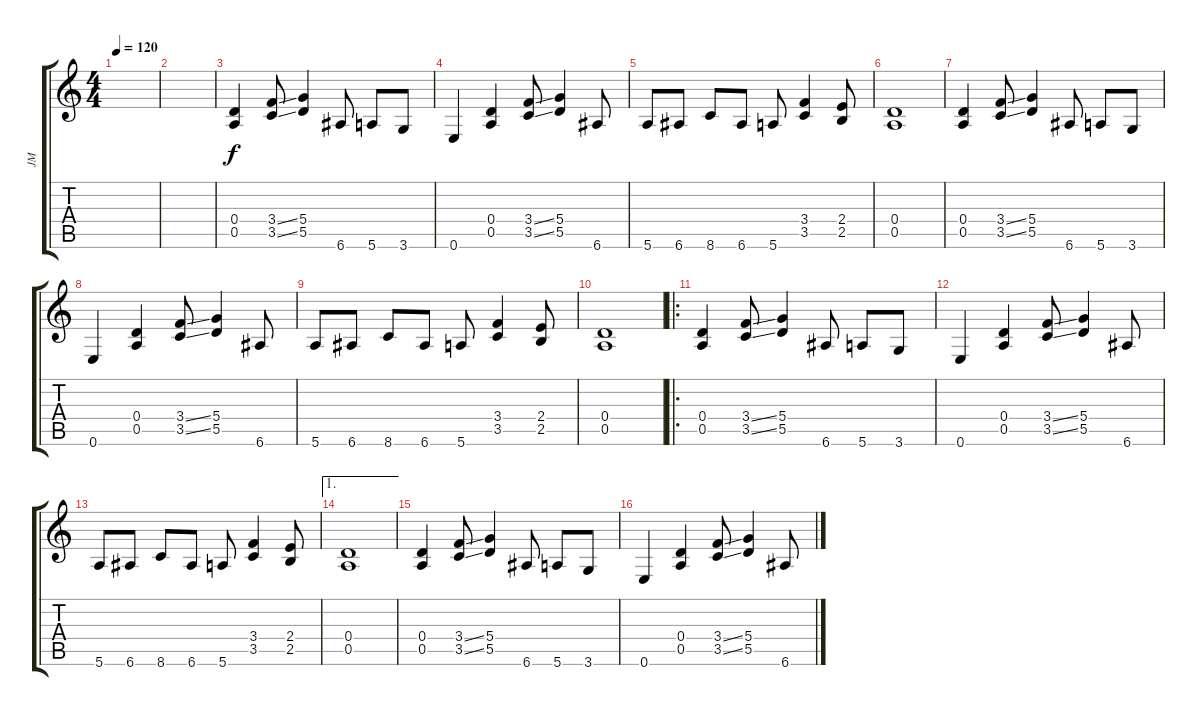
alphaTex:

\track ("JM" "JM") {instrument distortionguitar}
\staff {score tabs}
\tuning (E4 B3 G3 D3 A2 E2) {hide}
\ts (4 4)
\tempo 120
\clef g2
\ks c
|
|
(0.4 0.5).4 (3.4{ss} 3.5{ss}).8 (5.4 5.5).4 6.6.8 5.6.8 3.6.8 |
0.6.4 (0.4 0.5).4 (3.4{ss} 3.5{ss}).8 (5.4 5.5).4 6.6.8 |
5.6.8 6.6.8 8.6.8 6.6.8 5.6.8 (3.4 3.5).4 (2.4 2.5).8 |
(0.4 0.5).1 |
(0.4 0.5).4 (3.4{ss} 3.5{ss}).8 (5.4 5.5).4 6.6.8 5.6.8 3.6.8 |
0.6.4 (0.4 0.5).4 (3.4{ss} 3.5{ss}).8 (5.4 5.5).4 6.6.8 |
5.6.8 6.6.8 8.6.8 6.6.8 5.6.8 (3.4 3.5).4 (2.4 2.5).8 |
(0.4 0.5).1 |
\ro
(0.4 0.5).4 (3.4{ss} 3.5{ss}).8 (5.4 5.5).4 6.6.8 5.6.8 3.6.8 |
0.6.4 (0.4 0.5).4 (3.4{ss} 3.5{ss}).8 (5.4 5.5).4 6.6.8 |
5.6.8 6.6.8 8.6.8 6.6.8 5.6.8 (3.4 3.5).4 (2.4 2.5).8 |
\ae 1
(0.4 0.5).1 |
(0.4 0.5).4 (3.4{ss} 3.5{ss}).8 (5.4 5.5).4 6.6.8 5.6.8 3.6.8 |
0.6.4 (0.4 0.5).4 (3.4{ss} 3.5{ss}).8 (5.4 5.5).4 6.6.8
